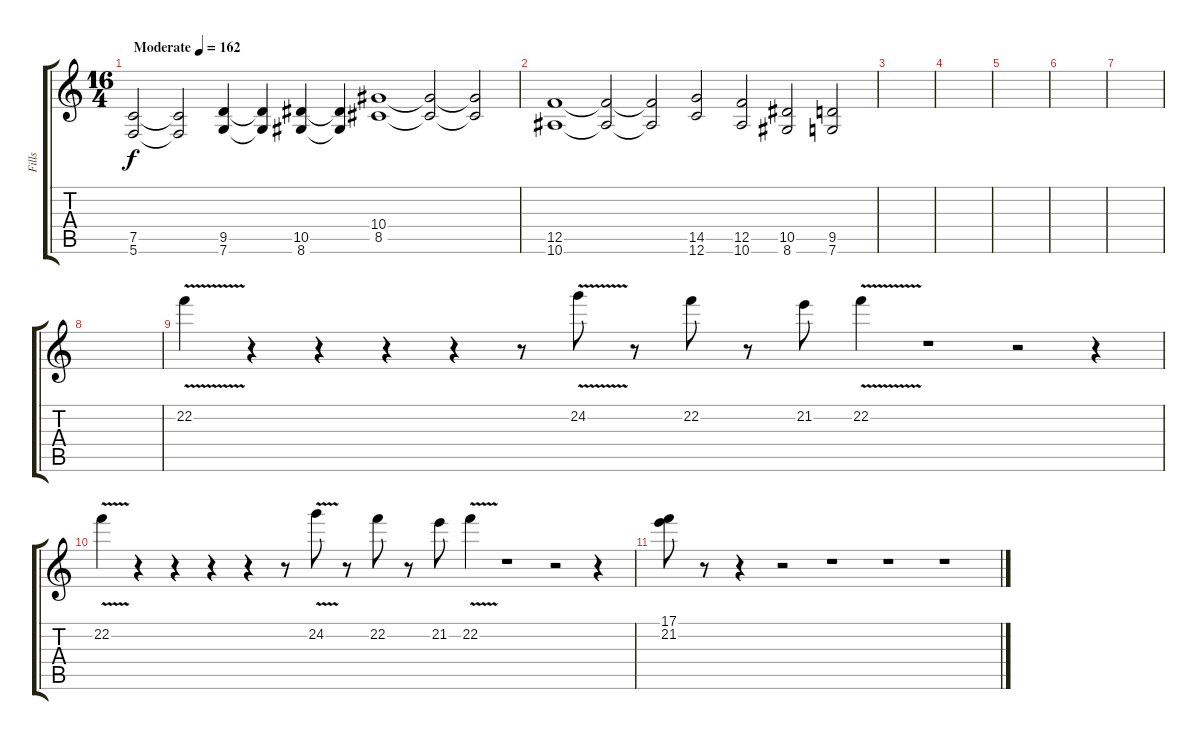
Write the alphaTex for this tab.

\track ("Fills" "Fills") {instrument distortionguitar}
\staff {score tabs}
\tuning (C4 G3 Eb3 Bb2 F2 C2) {hide}
\ts (16 4)
\tempo (162 "Moderate")
\clef g2
\ks c
(7.5 5.6).2{dy f instrument distortionguitar} (7.5{t} 5.6{t}).2 (9.5 7.6).4 (9.5{t} 7.6{t}).4 (10.5 8.6).4 (10.5{t} 8.6{t}).4 (10.4 8.5).1 (10.4{t} 8.5{t}).2 (10.4{t} 8.5{t}).2 |
(12.5 10.6).1 (12.5{t} 10.6{t}).2 (12.5{t} 10.6{t}).2 (14.5 12.6).2 (12.5 10.6).2 (10.5 8.6).2 (9.5 7.6).2 |
|
|
|
|
|
|
22.2{v}.4 r.4 r.4 r.4 r.4 r.8 24.2{v}.8 r.8 22.2.8 r.8 21.2.8 22.2{v}.4 r.1 r.2 r.4 |
22.2{v}.4 r.4 r.4 r.4 r.4 r.8 24.2{v}.8 r.8 22.2.8 r.8 21.2.8 22.2{v}.4 r.1 r.2 r.4 |
(17.1 21.2).8{volume 6} r.8 r.4 r.2 r.1 r.1 r.1
